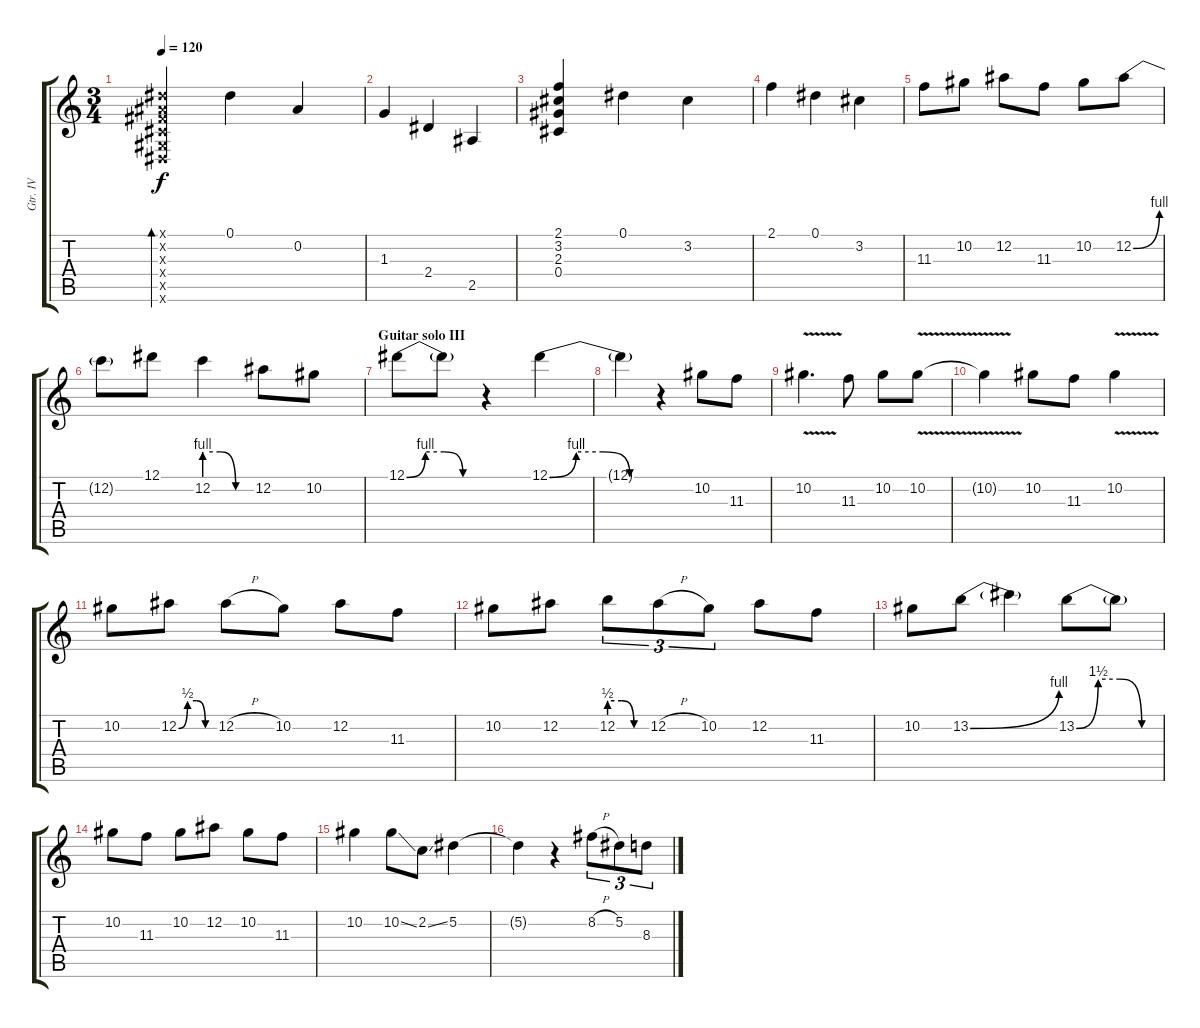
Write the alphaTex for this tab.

\track ("Gtr. IV" "Gtr. IV") {instrument acousticguitarsteel}
\staff {score tabs}
\tuning (Eb4 Bb3 Gb3 Db3 Ab2 Eb2) {hide}
\ts (3 4)
\tempo 120
\clef g2
\ks c
(0.1{x} 0.2{x} 0.3{x} 0.4{x} 0.5{x} 0.6{x}).4{bd 120 dy f} 0.1.4 0.2.4 |
1.3.4 2.4.4 2.5.4 |
(2.1 3.2 2.3 0.4).4 0.1.4 3.2.4 |
2.1.4 0.1.4 3.2.4 |
11.3.8 10.2.8 12.2.8 11.3.8 10.2.8 12.2{be (bend 0 0 60 4)}.8 |
12.2{t}.8 12.1.8 12.2{be (custom 0 4 20 4 40 0 60 0)}.4 12.2.8 10.2.8 |
\section ("" "Guitar solo III")
12.1{be (custom 0 0 15 4 30 4 45 0 60 0)}.8 12.1{t}.8 r.4 12.1{be (custom 0 0 15 4 30 4 45 0 60 0)}.4 |
12.1{t}.4 r.4 10.2.8 11.3.8 |
10.2{v}.4{d} 11.3.8 10.2.8 10.2{v}.8 |
10.2{t}.4 10.2.8 11.3.8 10.2{v}.4 |
10.2.8 12.2{be (custom 0 0 15 2 30 2 45 0 60 0)}.8 12.2{h}.8 10.2.8 12.2.8 11.3.8 |
10.2.8 12.2.8 12.2{be (custom 0 2 20 2 40 0 60 0)}.8{tu (3 2)} 12.2{h}.8{tu (3 2)} 10.2.8{tu (3 2)} 12.2.8 11.3.8 |
10.2.8 13.2{be (bend 0 0 60 4)}.8 13.2{t}.4 13.2{be (custom 0 0 15 6 30 6 45 0 60 0)}.8 13.2{t}.8 |
10.2.8 11.3.8 10.2.8 12.2.8 10.2.8 11.3.8 |
10.2.4 10.2{ss}.8 2.2{ss}.8 5.2.4 |
5.2{t}.4 r.4 8.2{h}.8{tu (3 2)} 5.2.8{tu (3 2)} 8.3{h}.8{tu (3 2)}
